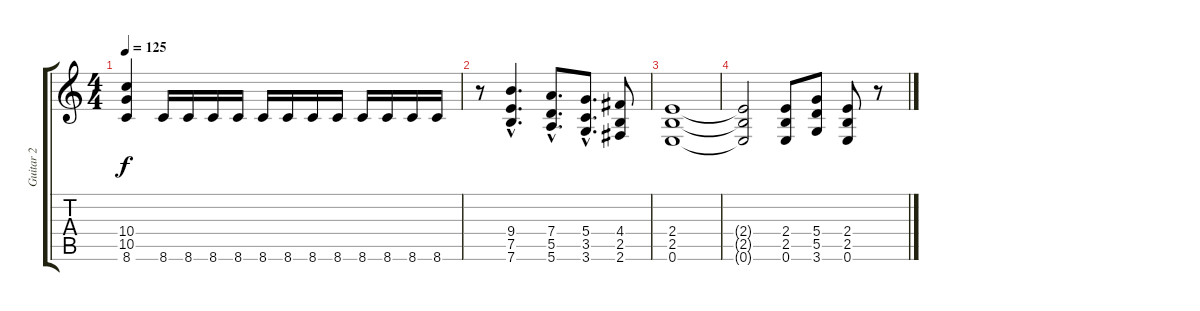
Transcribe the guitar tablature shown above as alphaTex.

\track ("Guitar 2" "Guitar 2") {instrument distortionguitar}
\staff {score tabs}
\tuning (E4 B3 G3 D3 A2 E2) {hide}
\ts (4 4)
\tempo 125
\clef g2
\ks c
(10.4 10.5 8.6).4{dy f} 8.6.16 8.6.16 8.6.16 8.6.16 8.6.16 8.6.16 8.6.16 8.6.16 8.6.16 8.6.16 8.6.16 8.6.16 |
r.8 (9.4{hac} 7.5{hac} 7.6{hac}).4{d} (7.4{hac} 5.5{hac} 5.6{hac}).8{d} (5.4{hac} 3.5{hac} 3.6{hac}).8{d} (4.4 2.5 2.6).8 |
(2.4 2.5 0.6).1 |
(2.4{t} 2.5{t} 0.6{t}).2 (2.4 2.5 0.6).8 (5.4 5.5 3.6).8 (2.4 2.5 0.6).8 r.8
